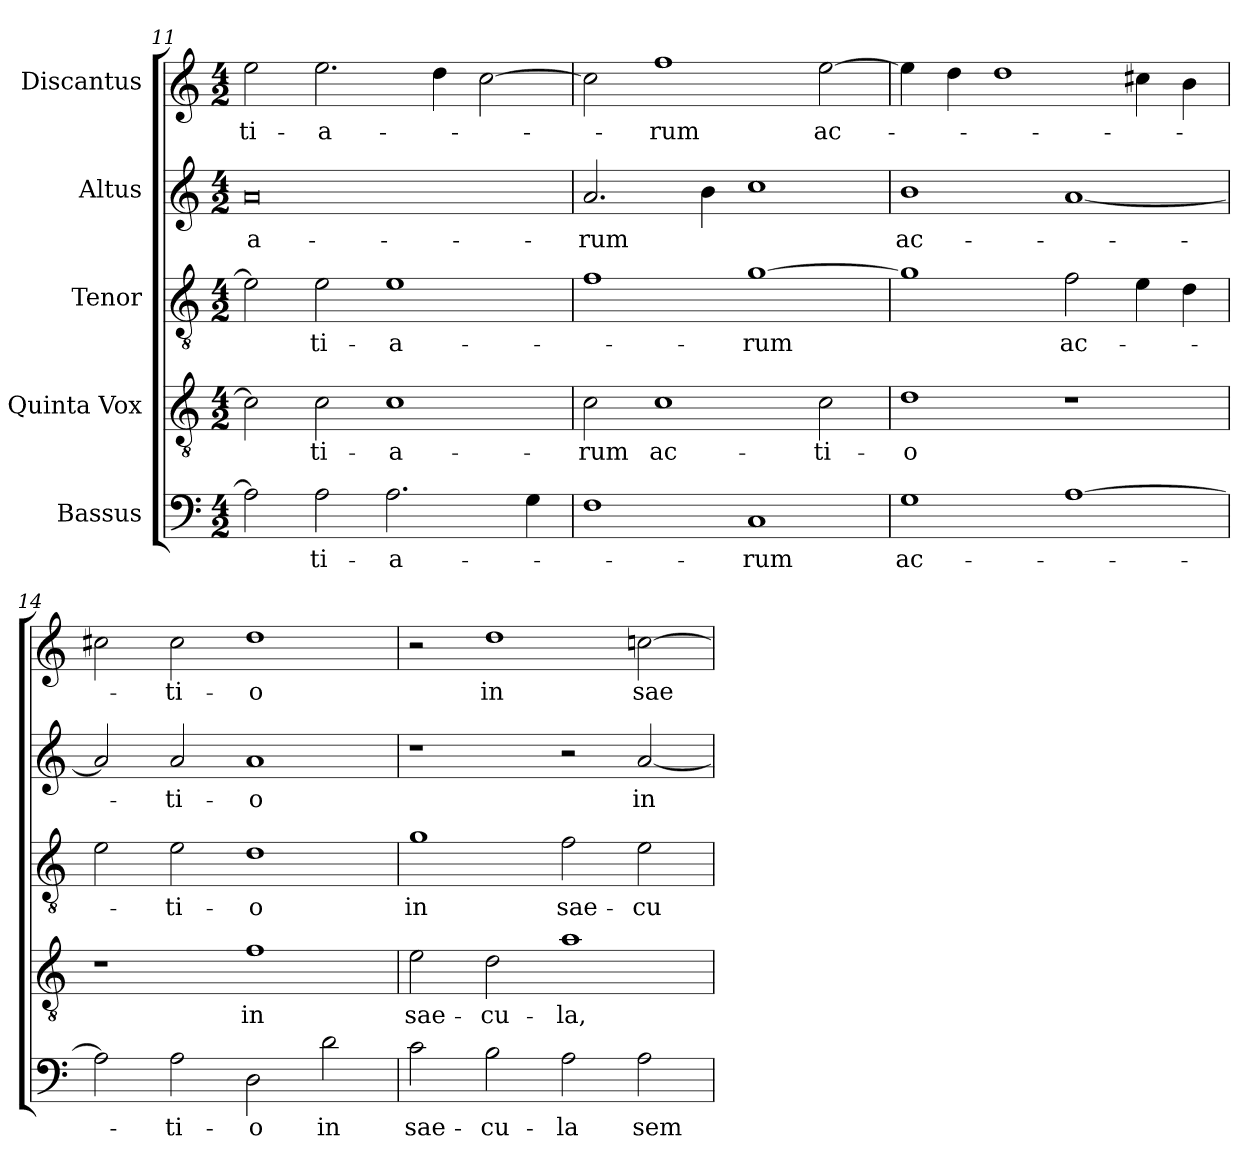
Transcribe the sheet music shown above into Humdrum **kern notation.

**kern	**text	**kern	**text	**kern	**text	**kern	**text	**kern	**text
*part5	*part5	*part4	*part4	*part3	*part3	*part2	*part2	*part1	*part1
*staff5	*staff5	*staff4	*staff4	*staff3	*staff3	*staff2	*staff2	*staff1	*staff1
*I"Bassus	*	*I"Quinta Vox	*	*I"Tenor	*	*I"Altus	*	*I"Discantus	*
*clefF4	*	*clefGv2	*	*clefGv2	*	*clefG2	*	*clefG2	*
*	*	*ITrd7c12	*	*ITrd7c12	*	*	*	*	*
*k[]	*	*k[]	*	*k[]	*	*k[]	*	*k[]	*
*C:	*	*C:	*	*C:	*	*C:	*	*C:	*
*M4/2	*	*M4/2	*	*M4/2	*	*M4/2	*	*M4/2	*
=11	=11	=11	=11	=11	=11	=11	=11	=11	=11
!	!	!	!	!	!	!	!LO:LY:b:color=#000000	!	!
!	!	!	!	!	!	!	!	!	!LO:LY:b:color=#000000
2Ai\]	.	2Ci\]	.	2Ei\]	.	0ai	-a-	2eei\	-ti-
!	!LO:LY:b:color=#000000	!	!	!	!	!	!	!	!
!	!	!	!LO:LY:b:color=#000000	!	!	!	!	!	!
!	!	!	!	!	!LO:LY:b:color=#000000	!	!	!	!
!	!	!	!	!	!	!	!	!	!LO:LY:b:color=#000000
2Ai\	-ti-	2Ci\	-ti-	2Ei\	-ti-	.	.	2.eei\	-a-
!	!LO:LY:b:color=#000000	!	!	!	!	!	!	!	!
!	!	!	!LO:LY:b:color=#000000	!	!	!	!	!	!
!	!	!	!	!	!LO:LY:b:color=#000000	!	!	!	!
2.Ai\	-a-	1Ci	-a-	1Ei	-a-	.	.	.	.
.	.	.	.	.	.	.	.	4ddi\	.
.	.	.	.	.	.	.	.	[2cci\	.
4Gi\	.	.	.	.	.	.	.	.	.
=12	=12	=12	=12	=12	=12	=12	=12	=12	=12
!	!	!	!LO:LY:b:color=#000000	!	!	!	!	!	!
!	!	!	!	!	!	!	!LO:LY:b:color=#000000	!	!
1Fi	.	2Ci\	-rum	1Fi	.	2.ai/	-rum	2cci\]	.
!	!	!	!LO:LY:b:color=#000000	!	!	!	!	!	!
!	!	!	!	!	!	!	!	!	!LO:LY:b:color=#000000
.	.	1Ci	ac-	.	.	.	.	1ffi	-rum
.	.	.	.	.	.	4bi\	.	.	.
!	!LO:LY:b:color=#000000	!	!	!	!	!	!	!	!
!	!	!	!	!	!LO:LY:b:color=#000000	!	!	!	!
1Ci	-rum	.	.	[1Gi	-rum	1cci	.	.	.
!	!	!	!LO:LY:b:color=#000000	!	!	!	!	!	!
!	!	!	!	!	!	!	!	!	!LO:LY:b:color=#000000
.	.	2Ci\	-ti-	.	.	.	.	[2eei\	ac-
!!LO:LB:g=z
=13	=13	=13	=13	=13	=13	=13	=13	=13	=13
!	!LO:LY:b:color=#000000	!	!	!	!	!	!	!	!
!	!	!	!LO:LY:b:color=#000000	!	!	!	!	!	!
!	!	!	!	!	!	!	!LO:LY:b:color=#000000	!	!
1Gi	ac-	1Di	-o	1Gi]	.	1bi	ac-	4eei\]	.
.	.	.	.	.	.	.	.	4ddi\	.
.	.	.	.	.	.	.	.	1ddi	.
!	!	!	!	!	!LO:LY:b:color=#000000	!	!	!	!
[1Ai	.	1r	.	2Fi\	ac-	[1ai	.	.	.
.	.	.	.	4Ei\	.	.	.	4cc#Xi\	.
.	.	.	.	4Di\	.	.	.	4bi\	.
=14	=14	=14	=14	=14	=14	=14	=14	=14	=14
2Ai\]	.	1r	.	2Ei\	.	2ai/]	.	2cc#Xi\	.
!	!LO:LY:b:color=#000000	!	!	!	!	!	!	!	!
!	!	!	!	!	!LO:LY:b:color=#000000	!	!	!	!
!	!	!	!	!	!	!	!LO:LY:b:color=#000000	!	!
!	!	!	!	!	!	!	!	!	!LO:LY:b:color=#000000
2Ai\	-ti-	.	.	2Ei\	-ti-	2ai/	-ti-	2cc#i\	-ti-
!	!LO:LY:b:color=#000000	!	!	!	!	!	!	!	!
!	!	!	!LO:LY:b:color=#000000	!	!	!	!	!	!
!	!	!	!	!	!LO:LY:b:color=#000000	!	!	!	!
!	!	!	!	!	!	!	!LO:LY:b:color=#000000	!	!
!	!	!	!	!	!	!	!	!	!LO:LY:b:color=#000000
2Di\	-o	1Fi	in	1Di	-o	1ai	-o	1ddi	-o
!	!LO:LY:b:color=#000000	!	!	!	!	!	!	!	!
2di\	in	.	.	.	.	.	.	.	.
=15	=15	=15	=15	=15	=15	=15	=15	=15	=15
!	!LO:LY:b:color=#000000	!	!	!	!	!	!	!	!
!	!	!	!LO:LY:b:color=#000000	!	!	!	!	!	!
!	!	!	!	!	!LO:LY:b:color=#000000	!	!	!	!
2ci\	sae-	2Ei\	sae-	1Gi	in	1r	.	2r	.
!	!LO:LY:b:color=#000000	!	!	!	!	!	!	!	!
!	!	!	!LO:LY:b:color=#000000	!	!	!	!	!	!
!	!	!	!	!	!	!	!	!	!LO:LY:b:color=#000000
2Bi\	-cu-	2Di\	-cu-	.	.	.	.	1ddi	in
!	!LO:LY:b:color=#000000	!	!	!	!	!	!	!	!
!	!	!	!LO:LY:b:color=#000000	!	!	!	!	!	!
!	!	!	!	!	!LO:LY:b:color=#000000	!	!	!	!
2Ai\	-la	1Ai	-la,	2Fi\	sae-	2r	.	.	.
!	!LO:LY:b:color=#000000	!	!	!	!	!	!	!	!
!	!	!	!	!	!LO:LY:b:color=#000000	!	!	!	!
!	!	!	!	!	!	!	!LO:LY:b:color=#000000	!	!
!	!	!	!	!	!	!	!	!	!LO:LY:b:color=#000000
2Ai\	sem-	.	.	2Ei\	-cu-	[2ai/	in	[2ccni\	sae-
=	=	=	=	=	=	=	=	=	=
*-	*-	*-	*-	*-	*-	*-	*-	*-	*-
